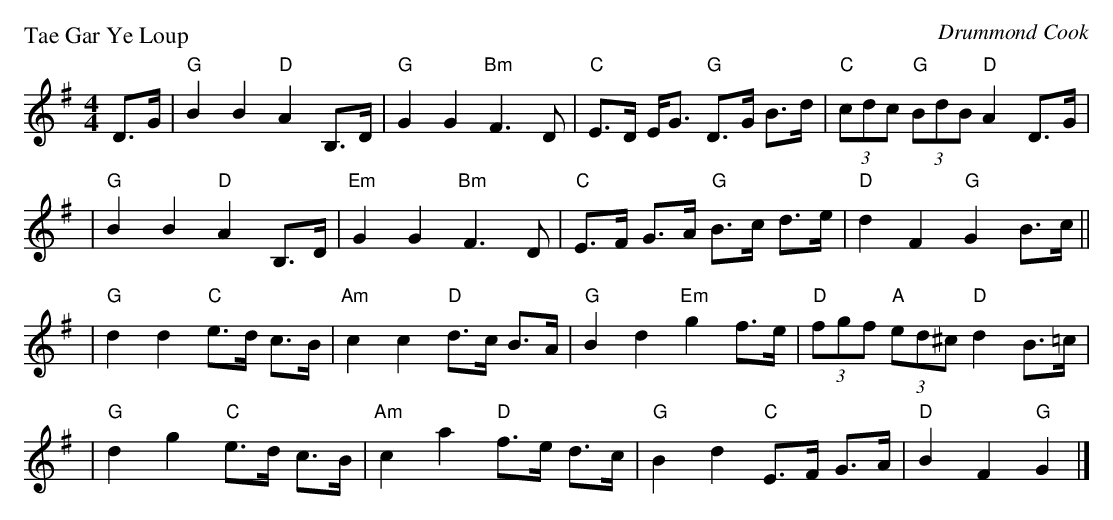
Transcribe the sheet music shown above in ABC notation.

X:1
P: Tae Gar Ye Loup
C: Drummond Cook
M: 4/4
L: 1/8
K: G
D>G \
| "G"B2  B2  "D"A2  B,>D |  "G"G2 G2 "Bm"F3 D \
| "C"E>D E<G "G"D>G B>d  |  "C"(3cdc "G"(3BdB "D"A2 D>G|
| "G"B2  B2  "D"A2  B,>D | "Em"G2 G2 "Bm"F3 D \
| "C"E>F G>A "G"B>c d>e  |  "D"d2 F2 "G"G2 B>c||
| "G"d2  d2  "C"e>d c>B  | "Am"c2 c2 "D"d>c B>A\
| "G"B2  d2 "Em"g2  f>e  |  "D"(3fgf "A"(3ed^c "D"d2 B>=c|
| "G"d2  g2  "C"e>d c>B  | "Am"c2 a2 "D"f>e d>c\
| "G"B2  d2  "C"E>F G>A  |  "D"B2 F2 "G"G2 |]
